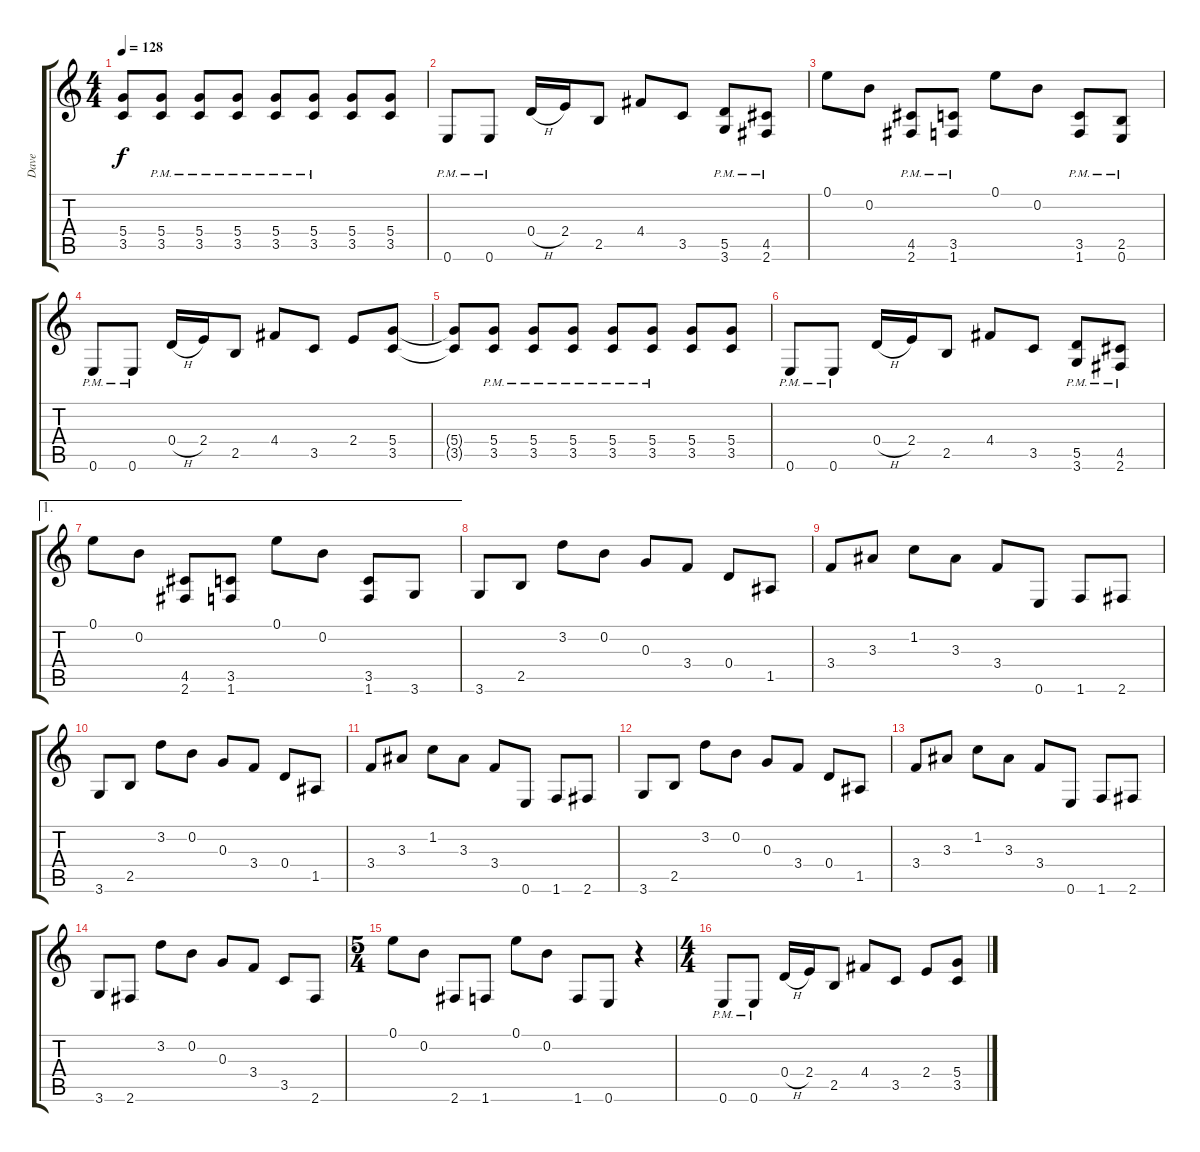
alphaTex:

\track ("Dave" "Dave") {instrument distortionguitar}
\staff {score tabs}
\tuning (E4 B3 G3 D3 A2 E2) {hide}
\ts (4 4)
\tempo 128
\clef g2
\ks c
(5.4{t} 3.5{t}).8{dy f} (5.4{pm} 3.5{pm}).8 (5.4{pm} 3.5{pm}).8 (5.4{pm} 3.5{pm}).8 (5.4{pm} 3.5{pm}).8 (5.4{pm} 3.5{pm}).8 (5.4 3.5).8 (5.4 3.5).8 |
0.6{pm}.8 0.6{pm}.8 0.4{h}.16 2.4.16 2.5.8 4.4.8 3.5.8 (5.5{pm} 3.6{pm}).8 (4.5{pm} 2.6{pm}).8 |
0.1.8 0.2.8 (4.5{pm} 2.6{pm}).8 (3.5{pm} 1.6{pm}).8 0.1.8 0.2.8 (3.5{pm} 1.6{pm}).8 (2.5{pm} 0.6{pm}).8 |
0.6{pm}.8 0.6{pm}.8 0.4{h}.16 2.4.16 2.5.8 4.4.8 3.5.8 2.4.8 (5.4 3.5).8 |
(5.4{t} 3.5{t}).8 (5.4{pm} 3.5{pm}).8 (5.4{pm} 3.5{pm}).8 (5.4{pm} 3.5{pm}).8 (5.4{pm} 3.5{pm}).8 (5.4{pm} 3.5{pm}).8 (5.4 3.5).8 (5.4 3.5).8 |
0.6{pm}.8 0.6{pm}.8 0.4{h}.16 2.4.16 2.5.8 4.4.8 3.5.8 (5.5{pm} 3.6{pm}).8 (4.5{pm} 2.6{pm}).8 |
\ae 1
0.1.8 0.2.8 (4.5 2.6).8 (3.5 1.6).8 0.1.8 0.2.8 (3.5 1.6).8 3.6.8 |
3.6.8 2.5.8 3.2.8 0.2.8 0.3.8 3.4.8 0.4.8 1.5.8 |
3.4.8 3.3.8 1.2.8 3.3.8 3.4.8 0.6.8 1.6.8 2.6.8 |
3.6.8 2.5.8 3.2.8 0.2.8 0.3.8 3.4.8 0.4.8 1.5.8 |
3.4.8 3.3.8 1.2.8 3.3.8 3.4.8 0.6.8 1.6.8 2.6.8 |
3.6.8 2.5.8 3.2.8 0.2.8 0.3.8 3.4.8 0.4.8 1.5.8 |
3.4.8 3.3.8 1.2.8 3.3.8 3.4.8 0.6.8 1.6.8 2.6.8 |
3.6.8 2.6.8 3.2.8 0.2.8 0.3.8 3.4.8 3.5.8 2.6.8 |
\ts (5 4)
0.1.8 0.2.8 2.6.8 1.6.8 0.1.8 0.2.8 1.6.8 0.6.8 r.4 |
\ts (4 4)
0.6{pm}.8 0.6{pm}.8 0.4{h}.16 2.4.16 2.5.8 4.4.8 3.5.8 2.4.8 (5.4 3.5).8
